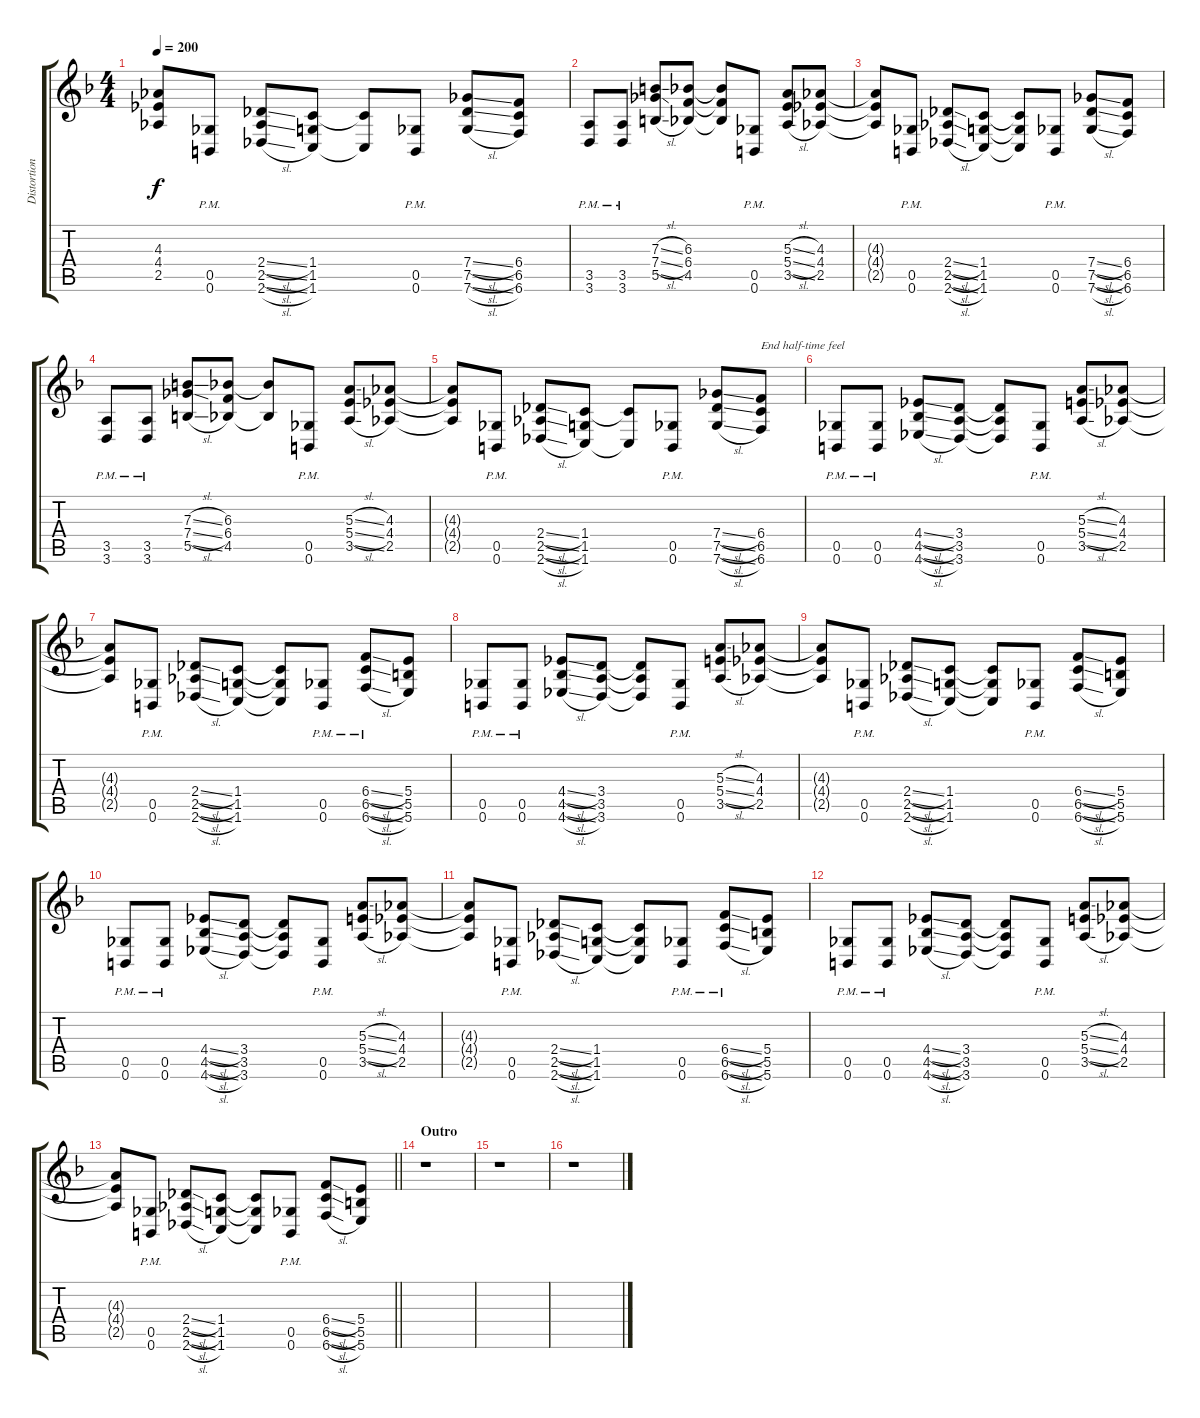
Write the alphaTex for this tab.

\track ("Distortion guitar" "Distortion") {instrument distortionguitar}
\staff {score tabs}
\tuning (Db4 Ab3 E3 B2 Gb2 B1) {hide}
\ts (4 4)
\tempo 200
\clef g2
\ks f
(4.3{t} 4.4{t} 2.5{t}).8{dy f} (0.5{pm} 0.6{pm}).8 (2.4{sl} 2.5{sl} 2.6{sl}).8 (1.4 1.5 1.6).8 (1.4{t} 1.6{t}).8 (0.5{pm} 0.6{pm}).8 (7.4{sl} 7.5{sl} 7.6{sl}).8 (6.4 6.5 6.6).8 |
(3.5{pm} 3.6{pm}).8 (3.5{pm} 3.6{pm}).8 (7.3{sl} 7.4{sl} 5.5{sl}).8 (6.3 6.4 4.5).8 (6.3{t} 6.4{t} 4.5{t}).8 (0.5{pm} 0.6{pm}).8 (5.3{sl} 5.4{sl} 3.5{sl}).8 (4.3 4.4 2.5).8 |
(4.3{t} 4.4{t} 2.5{t}).8 (0.5{pm} 0.6{pm}).8 (2.4{sl} 2.5{sl} 2.6{sl}).8 (1.4 1.5 1.6).8 (1.4{t} 1.5{t} 1.6{t}).8 (0.5{pm} 0.6{pm}).8 (7.4{sl} 7.5{sl} 7.6{sl}).8 (6.4 6.5 6.6).8 |
(3.5{pm} 3.6{pm}).8 (3.5{pm} 3.6{pm}).8 (7.3{sl} 7.4{sl} 5.5{sl}).8 (6.3 6.4 4.5).8 (6.3{t} 4.5{t}).8 (0.5{pm} 0.6{pm}).8 (5.3{sl} 5.4{sl} 3.5{sl}).8 (4.3 4.4 2.5).8 |
(4.3{t} 4.4{t} 2.5{t}).8 (0.5{pm} 0.6{pm}).8 (2.4{sl} 2.5{sl} 2.6{sl}).8 (1.4 1.5 1.6).8 (1.4{t} 1.6{t}).8 (0.5{pm} 0.6{pm}).8 (7.4{sl} 7.5{sl} 7.6{sl}).8 (6.4 6.5 6.6).8{txt "End half-time feel"} |
(0.5{pm} 0.6{pm}).8 (0.5{pm} 0.6{pm}).8 (4.4{sl} 4.5{sl} 4.6{sl}).8 (3.4 3.5 3.6).8 (3.4{t} 3.5{t} 3.6{t}).8 (0.5{pm} 0.6{pm}).8 (5.3{sl} 5.4{sl} 3.5{sl}).8 (4.3 4.4 2.5).8 |
(4.3{t} 4.4{t} 2.5{t}).8 (0.5{pm} 0.6{pm}).8 (2.4{sl} 2.5{sl} 2.6{sl}).8 (1.4 1.5 1.6).8 (1.4{t} 1.5{t} 1.6{t}).8 (0.5{pm} 0.6{pm}).8 (6.4{sl pm} 6.5{sl pm} 6.6{sl pm}).8 (5.4 5.5 5.6).8 |
(0.5{pm} 0.6{pm}).8 (0.5{pm} 0.6{pm}).8 (4.4{sl} 4.5{sl} 4.6{sl}).8 (3.4 3.5 3.6).8 (3.4{t} 3.5{t} 3.6{t}).8 (0.5{pm} 0.6{pm}).8 (5.3{sl} 5.4{sl} 3.5{sl}).8 (4.3 4.4 2.5).8 |
(4.3{t} 4.4{t} 2.5{t}).8 (0.5{pm} 0.6{pm}).8 (2.4{sl} 2.5{sl} 2.6{sl}).8 (1.4 1.5 1.6).8 (1.4{t} 1.5{t} 1.6{t}).8 (0.5{pm} 0.6{pm}).8 (6.4{sl} 6.5{sl} 6.6{sl}).8 (5.4 5.5 5.6).8 |
(0.5{pm} 0.6{pm}).8 (0.5{pm} 0.6{pm}).8 (4.4{sl} 4.5{sl} 4.6{sl}).8 (3.4 3.5 3.6).8 (3.4{t} 3.5{t} 3.6{t}).8 (0.5{pm} 0.6{pm}).8 (5.3{sl} 5.4{sl} 3.5{sl}).8 (4.3 4.4 2.5).8 |
(4.3{t} 4.4{t} 2.5{t}).8 (0.5{pm} 0.6{pm}).8 (2.4{sl} 2.5{sl} 2.6{sl}).8 (1.4 1.5 1.6).8 (1.4{t} 1.5{t} 1.6{t}).8 (0.5{pm} 0.6{pm}).8 (6.4{sl pm} 6.5{sl pm} 6.6{sl pm}).8 (5.4 5.5 5.6).8 |
(0.5{pm} 0.6{pm}).8 (0.5{pm} 0.6{pm}).8 (4.4{sl} 4.5{sl} 4.6{sl}).8 (3.4 3.5 3.6).8 (3.4{t} 3.5{t} 3.6{t}).8 (0.5{pm} 0.6{pm}).8 (5.3{sl} 5.4{sl} 3.5{sl}).8 (4.3 4.4 2.5).8 |
\barLineRight lightlight
(4.3{t} 4.4{t} 2.5{t}).8 (0.5{pm} 0.6{pm}).8 (2.4{sl} 2.5{sl} 2.6{sl}).8 (1.4 1.5 1.6).8 (1.4{t} 1.5{t} 1.6{t}).8 (0.5{pm} 0.6{pm}).8 (6.4{sl} 6.5{sl} 6.6{sl}).8 (5.4 5.5 5.6).8 |
\section ("" "Outro")
r.1 |
r.1 |
r.1
